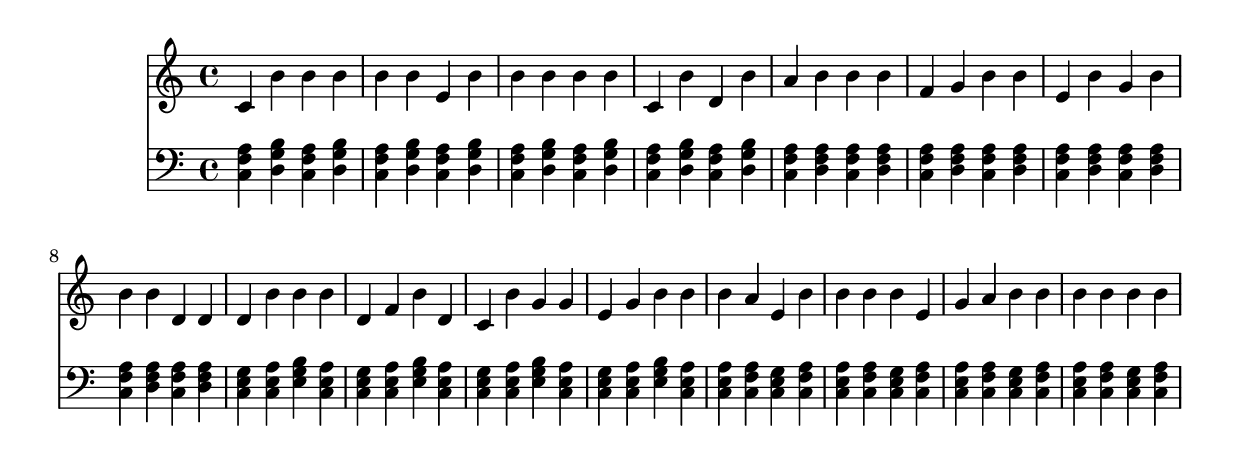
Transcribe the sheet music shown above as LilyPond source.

\version "2.16.0"  % necessary for upgrading to future LilyPond versions.
{
  <<
    \new Staff
      {
        \clef "treble"
        \time 4/4
c' b' b' b' b' 
          b' e' b' b' 
          b' b' b' c' 
          b' d' b' a' 
          b' b' b' f' 
          g' b' b' e' 
          b' g' b' b' 
          b' d' d' d' 
          b' b' b' d' 
          f' b' d' c' 
          b' g' g' e' 
          g' b' b' b' 
          a' e' b' b' 
          b' b' e' g' 
          a' b' b' b' 
          b' b' b'     }
    \new Staff
      {
        \clef "bass"
        \time 4/4
          <f a c>
          <g b d>
          <f a c>
          <g b d>
          <f a c>
          <g b d>
          <f a c>
          <g b d>
          <f a c>
          <g b d>
          <f a c>
          <g b d>
          <f a c>
          <g b d>
          <f a c>
          <g b d>
          <f a c>
          <d f a>
          <f a c>
          <d f a>
          <f a c>
          <d f a>
          <f a c>
          <d f a>
          <f a c>
          <d f a>
          <f a c>
          <d f a>
          <f a c>
          <d f a>
          <f a c>
          <d f a>
          <c e g>
          <a c e>
          <e g b>
          <a c e>
          <c e g>
          <a c e>
          <e g b>
          <a c e>
          <c e g>
          <a c e>
          <e g b>
          <a c e>
          <c e g>
          <a c e>
          <e g b>
          <a c e>
          <a c e>
          <f a c>
          <c e g>
          <f a c>
          <a c e>
          <f a c>
          <c e g>
          <f a c>
          <a c e>
          <f a c>
          <c e g>
          <f a c>
          <a c e>
          <f a c>
          <c e g>
          <f a c>
    } >>
}